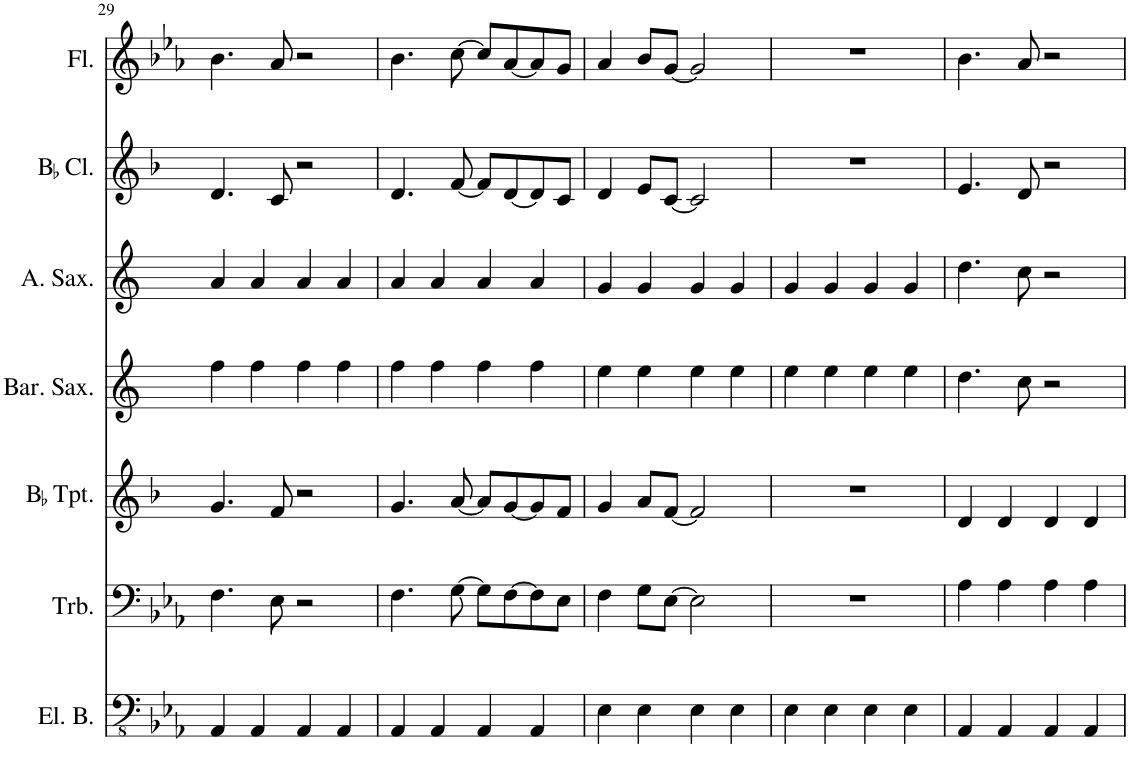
**kern	**kern	**kern	**kern	**kern	**kern	**kern
*part7	*part6	*part5	*part4	*part3	*part2	*part1
*staff7	*staff6	*staff5	*staff4	*staff3	*staff2	*staff1
*I"Electric Bass	*I"Trombone	*I"BaccidentalFlat Trumpet	*I"Baritone Saxophone	*I"Alto Saxophone	*I"BaccidentalFlat Clarinet	*I"Flute
*I'El. B.	*I'Trb.	*I'BaccidentalFlat Tpt.	*I'Bar. Sax.	*I'A. Sax.	*I'BaccidentalFlat Cl.	*I'Fl.
!!LO:PB:g=z
*clefFv4	*clefF4	*clefG2	*clefG2	*clefG2	*clefG2	*clefG2
*	*	*Trd1c2	*Trd12c21	*Trd5c9	*Trd1c2	*
*k[b-e-a-]	*k[b-e-a-]	*k[b-]	*k[]	*k[]	*k[b-]	*k[b-e-a-]
*M4/4	*M4/4	*M4/4	*M4/4	*M4/4	*M4/4	*M4/4
=29	=29	=29	=29	=29	=29	=29
4AAA-/	4.F\	4.g/	4ff\	4a/	4.d/	4.b-\
4AAA-/	.	.	4ff\	4a/	.	.
.	8E-\	8f/	.	.	8c/	8a-/
4AAA-/	2r	2r	4ff\	4a/	2r	2r
4AAA-/	.	.	4ff\	4a/	.	.
=30	=30	=30	=30	=30	=30	=30
4AAA-/	4.F\	4.g/	4ff\	4a/	4.d/	4.b-\
4AAA-/	.	.	4ff\	4a/	.	.
.	[8G\	[8a/	.	.	[8f/	[8cc\
4AAA-/	8G\L]	8a/L]	4ff\	4a/	8f/L]	8cc/L]
.	[8F\	[8g/	.	.	[8d/	[8a-/
4AAA-/	8F\]	8g/]	4ff\	4a/	8d/]	8a-/]
.	8E-\J	8f/J	.	.	8c/J	8g/J
=31	=31	=31	=31	=31	=31	=31
4EE-\	4F\	4g/	4ee\	4g/	4d/	4a-/
4EE-\	8G\L	8a/L	4ee\	4g/	8e/L	8b-/L
.	[8E-\J	[8f/J	.	.	[8c/J	[8g/J
4EE-\	2E-\]	2f/]	4ee\	4g/	2c/]	2g/]
4EE-\	.	.	4ee\	4g/	.	.
=32	=32	=32	=32	=32	=32	=32
4EE-\	1r	1r	4ee\	4g/	1r	1r
4EE-\	.	.	4ee\	4g/	.	.
4EE-\	.	.	4ee\	4g/	.	.
4EE-\	.	.	4ee\	4g/	.	.
=33	=33	=33	=33	=33	=33	=33
4AAA-/	4A-\	4d/	4.dd\	4.dd\	4.e/	4.b-\
4AAA-/	4A-\	4d/	.	.	.	.
.	.	.	8cc\	8cc\	8d/	8a-/
4AAA-/	4A-\	4d/	2r	2r	2r	2r
4AAA-/	4A-\	4d/	.	.	.	.
=	=	=	=	=	=	=
*-	*-	*-	*-	*-	*-	*-
